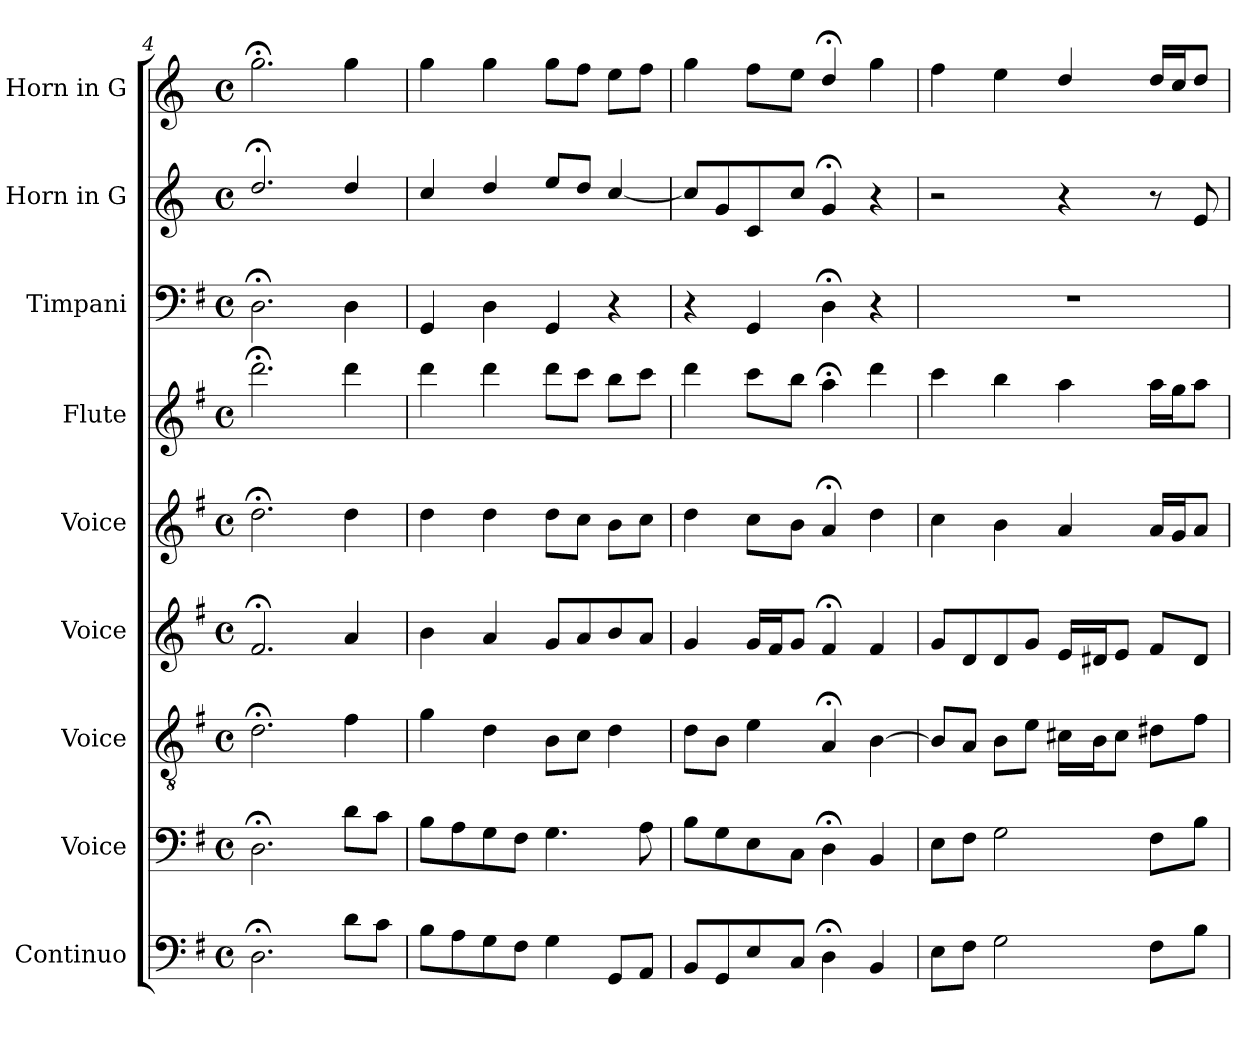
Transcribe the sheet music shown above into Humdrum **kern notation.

**kern	**kern	**kern	**kern	**kern	**kern	**kern	**kern	**kern
*part9	*part8	*part7	*part6	*part5	*part4	*part3	*part2	*part1
*staff9	*staff8	*staff7	*staff6	*staff5	*staff4	*staff3	*staff2	*staff1
*I"Continuo	*I"Voice	*I"Voice	*I"Voice	*I"Voice	*I"Flute	*I"Timpani	*I"Horn in G	*I"Horn in G
*I'Cont.	*I'V	*I'V	*I'V	*I'V	*I'Fl.	*I'Timp.	*	*
*clefF4	*clefF4	*clefGv2	*clefG2	*clefG2	*clefG2	*clefF4	*clefG2	*clefG2
*ITrd7c12	*	*	*	*	*	*	*ITrd3c5	*ITrd3c5
*k[f#]	*k[f#]	*k[f#]	*k[f#]	*k[f#]	*k[f#]	*k[f#]	*k[f#]	*k[f#]
*M4/4	*M4/4	*M4/4	*M4/4	*M4/4	*M4/4	*M4/4	*M4/4	*M4/4
*met(c)	*met(c)	*met(c)	*met(c)	*met(c)	*met(c)	*met(c)	*met(c)	*met(c)
=4	=4	=4	=4	=4	=4	=4	=4	=4
2.DD;<\	2.D;<\	2.d;<\	2.f#;</	2.dd;<\	2.ddd;<\	2.D;<\	2.a;</	2.dd;<\
8D\L	8d\L	4f#\	4a/	4dd\	4ddd\	4D\	4a/	4dd\
8C\J	8c\J	.	.	.	.	.	.	.
!!LO:PB:g=z
=5	=5	=5	=5	=5	=5	=5	=5	=5
8BB\L	8B\L	4g\	4b\	4dd\	4ddd\	4GG/	4g/	4dd\
8AA\	8A\	.	.	.	.	.	.	.
8GG\	8G\	4d\	4a/	4dd\	4ddd\	4D\	4a/	4dd\
8FF#\J	8F#\J	.	.	.	.	.	.	.
4GG\	4.G\	8B\L	8g/L	8dd\L	8ddd\L	4GG/	8b/L	8dd\L
.	.	8c\J	8a/	8cc\J	8ccc\J	.	8a/J	8cc\J
8GGG/L	.	4d\	8b/	8b\L	8bb\L	4r	[4g/	8b\L
8AAA/J	8A\	.	8a/J	8cc\J	8ccc\J	.	.	8cc\J
=6	=6	=6	=6	=6	=6	=6	=6	=6
8BBB/L	8B\L	8d\L	4g/	4dd\	4ddd\	4r	8g/L]	4dd\
8GGG/	8G\	8B\J	.	.	.	.	8d/	.
8EE/	8E\	4e\	16g/LL	8cc\L	8ccc\L	4GG/	8G/	8cc\L
.	.	.	16f#/J	.	.	.	.	.
8CC/J	8C\J	.	8g/J	8b\J	8bb\J	.	8g/J	8b\J
4DD;<\	4D;<\	4A;</	4f#;</	4a;</	4aa;<\	4D;<\	4d;</	4a;</
4BBB/	4BB/	[4B\	4f#/	4dd\	4ddd\	4r	4r	4dd\
=7	=7	=7	=7	=7	=7	=7	=7	=7
8EE\L	8E\L	8B/L]	8g/L	4cc\	4ccc\	1r	2r	4cc\
8FF#\J	8F#\J	8A/J	8d/	.	.	.	.	.
2GG\	2G\	8B\L	8d/	4b\	4bb\	.	.	4b\
.	.	8e\J	8g/J	.	.	.	.	.
.	.	16c#X\LL	16e/LL	4a/	4aa\	.	4r	4a/
.	.	16B\J	16d#X/J	.	.	.	.	.
.	.	8c#\J	8e/J	.	.	.	.	.
8FF#\L	8F#\L	8d#X\L	8f#/L	16a/LL	16aa\LL	.	8r	16a/LL
.	.	.	.	16g/J	16gg\J	.	.	16g/J
8BB\J	8B\J	8f#\J	8d#/J	8a/J	8aa\J	.	8B/	8a/J
=	=	=	=	=	=	=	=	=
*-	*-	*-	*-	*-	*-	*-	*-	*-
